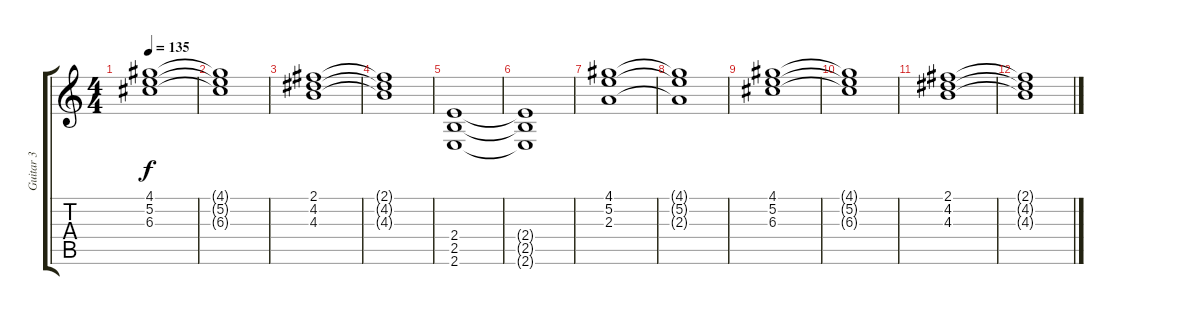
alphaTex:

\track ("Guitar 3" "Guitar 3") {instrument electricguitarclean}
\staff {score tabs}
\tuning (E4 B3 G3 D3 A2 D2) {hide}
\ts (4 4)
\tempo 135
\clef g2
\ks c
(4.1 5.2 6.3).1{dy f} |
(4.1{t} 5.2{t} 6.3{t}).1 |
(2.1 4.2 4.3).1 |
(2.1{t} 4.2{t} 4.3{t}).1 |
(2.4 2.5 2.6).1 |
(2.4{t} 2.5{t} 2.6{t}).1 |
(4.1 5.2 2.3).1 |
(4.1{t} 5.2{t} 2.3{t}).1 |
(4.1 5.2 6.3).1 |
(4.1{t} 5.2{t} 6.3{t}).1 |
(2.1 4.2 4.3).1 |
(2.1{t} 4.2{t} 4.3{t}).1
